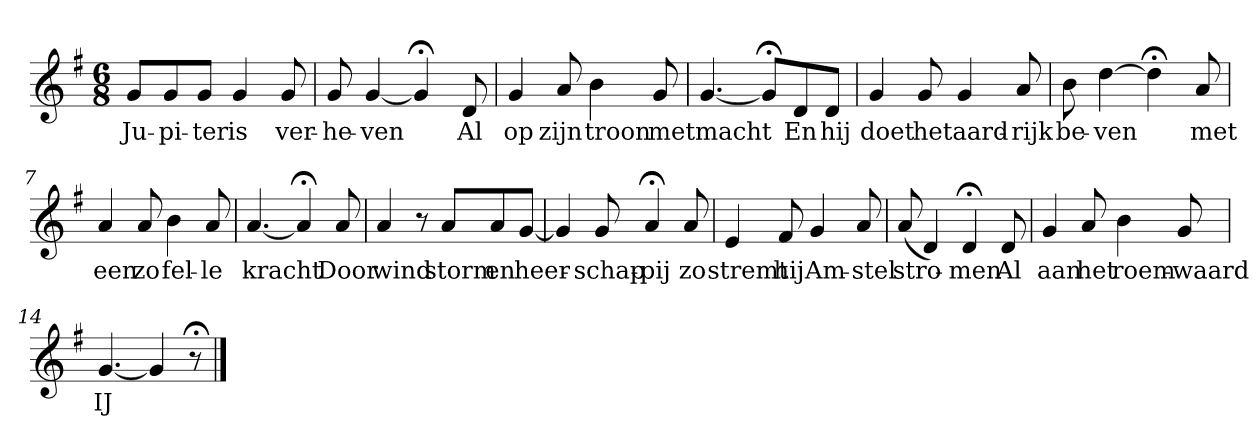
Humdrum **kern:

**kern	**text
*part1	*part1
*staff1	*staff1
*k[f#]	*
*G:	*
*M6/8	*
*MM120	*
=1	=1
8gL	Ju-
8g	-pi-
8gJ	-ter
4g	is
8g	ver-
=2	=2
8g	-he-
[4g	-ven
4g;<]	.
8d	Al
=3	=3
4g	op
8a	zijn
4b	troon
8g	met
=4	=4
[4.g	macht
8g;<L]	.
8d	En
8dJ	hij
=5	=5
4g	doet
8g	het
4g	aard-
8a	-rijk
=6	=6
8b	be-
[4dd	-ven
4dd;<]	.
8a	met
=7	=7
4a	een
8a	zo
4b	fel-
8a	-le
=8	=8
[4.a	kracht
4a;<]	.
8a	Door
=9	=9
4a	wind
8r	.
8aL	storm
8a	en
[8gJ	heer-
=10	=10
4g]	.
8g	-schap-
4a;<	-pij
8a	zo
=11	=11
4e	stremt
8f#	hij
4g	Am-
8a	-stel
=12	=12
(8a	stro-
4d)	.
4d;<	-men
8d	Al
=13	=13
4g	aan
8a	het
4b	roem-
8g	-waard
=14	=14
[4.g	IJ
4g]	.
8r;<	.
==	==
*-	*-
